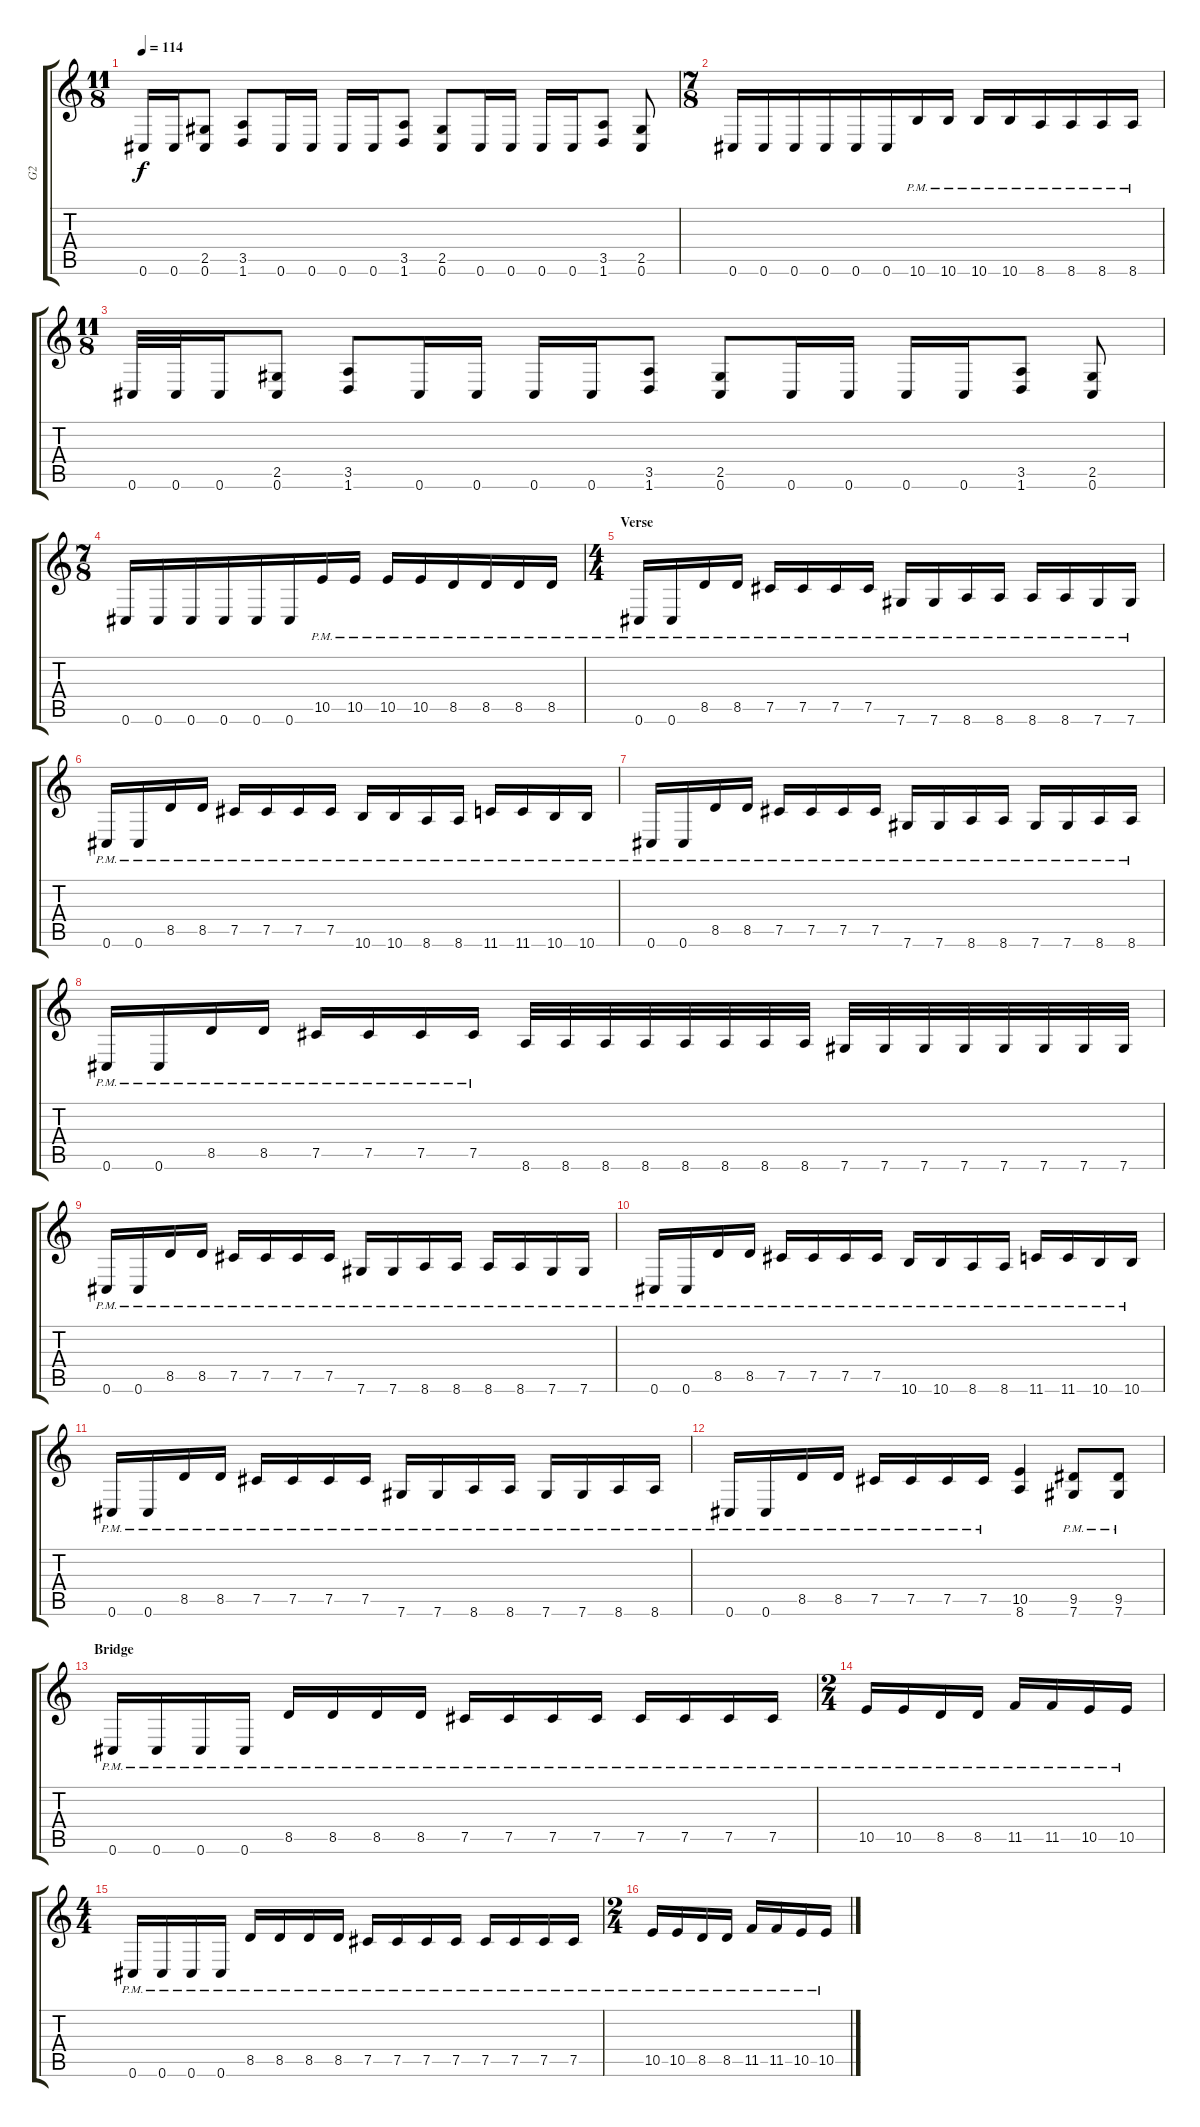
\track ("G2" "G2") {instrument distortionguitar}
\staff {score tabs}
\tuning (Db4 Ab3 E3 B2 Gb2 Db2) {hide}
\ts (11 8)
\tempo 114
\clef g2
\ks c
0.6.16{dy f} 0.6.16 (2.5 0.6).8 (3.5 1.6).8 0.6.16 0.6.16 0.6.16 0.6.16 (3.5 1.6).8 (2.5 0.6).8 0.6.16 0.6.16 0.6.16 0.6.16 (3.5 1.6).8 (2.5 0.6).8 |
\ts (7 8)
0.6.16 0.6.16 0.6.16 0.6.16 0.6.16 0.6.16 10.6{pm}.16 10.6{pm}.16 10.6{pm}.16 10.6{pm}.16 8.6{pm}.16 8.6{pm}.16 8.6{pm}.16 8.6{pm}.16 |
\ts (11 8)
0.6.32 0.6.32 0.6.16 (2.5 0.6).8 (3.5 1.6).8 0.6.16 0.6.16 0.6.16 0.6.16 (3.5 1.6).8 (2.5 0.6).8 0.6.16 0.6.16 0.6.16 0.6.16 (3.5 1.6).8 (2.5 0.6).8 |
\ts (7 8)
0.6.16 0.6.16 0.6.16 0.6.16 0.6.16 0.6.16 10.5{pm}.16 10.5{pm}.16 10.5{pm}.16 10.5{pm}.16 8.5{pm}.16 8.5{pm}.16 8.5{pm}.16 8.5{pm}.16 |
\ts (4 4)
\section ("" "Verse")
0.6{pm}.16 0.6{pm}.16 8.5{pm}.16 8.5{pm}.16 7.5{pm}.16 7.5{pm}.16 7.5{pm}.16 7.5{pm}.16 7.6{pm}.16 7.6{pm}.16 8.6{pm}.16 8.6{pm}.16 8.6{pm}.16 8.6{pm}.16 7.6{pm}.16 7.6{pm}.16 |
0.6{pm}.16 0.6{pm}.16 8.5{pm}.16 8.5{pm}.16 7.5{pm}.16 7.5{pm}.16 7.5{pm}.16 7.5{pm}.16 10.6{pm}.16 10.6{pm}.16 8.6{pm}.16 8.6{pm}.16 11.6{pm}.16 11.6{pm}.16 10.6{pm}.16 10.6{pm}.16 |
0.6{pm}.16 0.6{pm}.16 8.5{pm}.16 8.5{pm}.16 7.5{pm}.16 7.5{pm}.16 7.5{pm}.16 7.5{pm}.16 7.6{pm}.16 7.6{pm}.16 8.6{pm}.16 8.6{pm}.16 7.6{pm}.16 7.6{pm}.16 8.6{pm}.16 8.6{pm}.16 |
0.6{pm}.16 0.6{pm}.16 8.5{pm}.16 8.5{pm}.16 7.5{pm}.16 7.5{pm}.16 7.5{pm}.16 7.5{pm}.16 8.6.32 8.6.32 8.6.32 8.6.32 8.6.32 8.6.32 8.6.32 8.6.32 7.6.32 7.6.32 7.6.32 7.6.32 7.6.32 7.6.32 7.6.32 7.6.32 |
0.6{pm}.16 0.6{pm}.16 8.5{pm}.16 8.5{pm}.16 7.5{pm}.16 7.5{pm}.16 7.5{pm}.16 7.5{pm}.16 7.6{pm}.16 7.6{pm}.16 8.6{pm}.16 8.6{pm}.16 8.6{pm}.16 8.6{pm}.16 7.6{pm}.16 7.6{pm}.16 |
0.6{pm}.16 0.6{pm}.16 8.5{pm}.16 8.5{pm}.16 7.5{pm}.16 7.5{pm}.16 7.5{pm}.16 7.5{pm}.16 10.6{pm}.16 10.6{pm}.16 8.6{pm}.16 8.6{pm}.16 11.6{pm}.16 11.6{pm}.16 10.6{pm}.16 10.6{pm}.16 |
0.6{pm}.16 0.6{pm}.16 8.5{pm}.16 8.5{pm}.16 7.5{pm}.16 7.5{pm}.16 7.5{pm}.16 7.5{pm}.16 7.6{pm}.16 7.6{pm}.16 8.6{pm}.16 8.6{pm}.16 7.6{pm}.16 7.6{pm}.16 8.6{pm}.16 8.6{pm}.16 |
0.6{pm}.16 0.6{pm}.16 8.5{pm}.16 8.5{pm}.16 7.5{pm}.16 7.5{pm}.16 7.5{pm}.16 7.5{pm}.16 (10.5 8.6).4 (9.5{pm} 7.6{pm}).8 (9.5{pm} 7.6{pm}).8 |
\section ("" "Bridge")
0.6{pm}.16 0.6{pm}.16 0.6{pm}.16 0.6{pm}.16 8.5{pm}.16 8.5{pm}.16 8.5{pm}.16 8.5{pm}.16 7.5{pm}.16 7.5{pm}.16 7.5{pm}.16 7.5{pm}.16 7.5{pm}.16 7.5{pm}.16 7.5{pm}.16 7.5{pm}.16 |
\ts (2 4)
10.5{pm}.16 10.5{pm}.16 8.5{pm}.16 8.5{pm}.16 11.5{pm}.16 11.5{pm}.16 10.5{pm}.16 10.5{pm}.16 |
\ts (4 4)
0.6{pm}.16 0.6{pm}.16 0.6{pm}.16 0.6{pm}.16 8.5{pm}.16 8.5{pm}.16 8.5{pm}.16 8.5{pm}.16 7.5{pm}.16 7.5{pm}.16 7.5{pm}.16 7.5{pm}.16 7.5{pm}.16 7.5{pm}.16 7.5{pm}.16 7.5{pm}.16 |
\ts (2 4)
10.5{pm}.16 10.5{pm}.16 8.5{pm}.16 8.5{pm}.16 11.5{pm}.16 11.5{pm}.16 10.5{pm}.16 10.5{pm}.16
